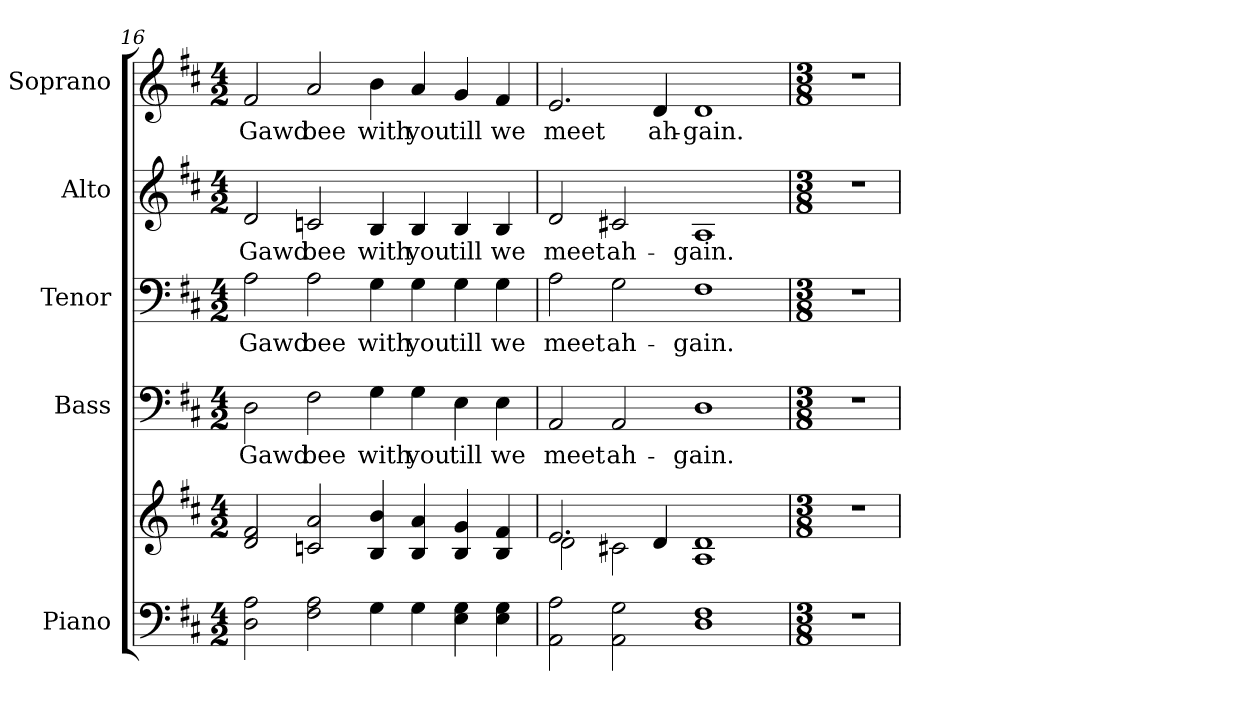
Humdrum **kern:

**kern	**kern	**kern	**text	**kern	**text	**kern	**text	**kern	**text
*part5	*part5	*part4	*part4	*part3	*part3	*part2	*part2	*part1	*part1
*staff6	*staff5	*staff4	*staff4	*staff3	*staff3	*staff2	*staff2	*staff1	*staff1
*I"Piano	*	*I"Bass	*	*I"Tenor	*	*I"Alto	*	*I"Soprano	*
*I'Pno.	*	*I'B.	*	*I'T.	*	*I'A.	*	*I'S.	*
*clefF4	*clefG2	*clefF4	*	*clefF4	*	*clefG2	*	*clefG2	*
*k[f#c#]	*k[f#c#]	*k[f#c#]	*	*k[f#c#]	*	*k[f#c#]	*	*k[f#c#]	*
*D:	*D:	*D:	*	*D:	*	*D:	*	*D:	*
*M4/2	*M4/2	*M4/2	*	*M4/2	*	*M4/2	*	*M4/2	*
=16	=16	=16	=16	=16	=16	=16	=16	=16	=16
!	!	!	!LO:LY:b:color=#000000	!	!	!	!	!	!
!	!	!	!	!	!LO:LY:b:color=#000000	!	!	!	!
!	!	!	!	!	!	!	!LO:LY:b:color=#000000	!	!
!	!	!	!	!	!	!	!	!	!LO:LY:b:color=#000000
2Di\ 2Ai	2di/ 2f#i	2Di\	Gawd	2Ai\	Gawd	2di/	Gawd	2f#i/	Gawd
!	!	!	!LO:LY:b:color=#000000	!	!	!	!	!	!
!	!	!	!	!	!LO:LY:b:color=#000000	!	!	!	!
!	!	!	!	!	!	!	!LO:LY:b:color=#000000	!	!
!	!	!	!	!	!	!	!	!	!LO:LY:b:color=#000000
2F#i\ 2Ai	2cni/ 2ai	2F#i\	bee	2Ai\	bee	2cni/	bee	2ai/	bee
!	!	!	!LO:LY:b:color=#000000	!	!	!	!	!	!
!	!	!	!	!	!LO:LY:b:color=#000000	!	!	!	!
!	!	!	!	!	!	!	!LO:LY:b:color=#000000	!	!
!	!	!	!	!	!	!	!	!	!LO:LY:b:color=#000000
4Gi\	4Bi/ 4bi	4Gi\	with	4Gi\	with	4Bi/	with	4bi\	with
!	!	!	!LO:LY:b:color=#000000	!	!	!	!	!	!
!	!	!	!	!	!LO:LY:b:color=#000000	!	!	!	!
!	!	!	!	!	!	!	!LO:LY:b:color=#000000	!	!
!	!	!	!	!	!	!	!	!	!LO:LY:b:color=#000000
4Gi\	4Bi/ 4ai	4Gi\	you	4Gi\	you	4Bi/	you	4ai/	you
!	!	!	!LO:LY:b:color=#000000	!	!	!	!	!	!
!	!	!	!	!	!LO:LY:b:color=#000000	!	!	!	!
!	!	!	!	!	!	!	!LO:LY:b:color=#000000	!	!
!	!	!	!	!	!	!	!	!	!LO:LY:b:color=#000000
4Ei\ 4Gi	4Bi/ 4gi	4Ei\	till	4Gi\	till	4Bi/	till	4gi/	till
!	!	!	!LO:LY:b:color=#000000	!	!	!	!	!	!
!	!	!	!	!	!LO:LY:b:color=#000000	!	!	!	!
!	!	!	!	!	!	!	!LO:LY:b:color=#000000	!	!
!	!	!	!	!	!	!	!	!	!LO:LY:b:color=#000000
4Ei\ 4Gi	4Bi/ 4f#i	4Ei\	we	4Gi\	we	4Bi/	we	4f#i/	we
!!LO:PB:g=z
=17	=17	=17	=17	=17	=17	=17	=17	=17	=17
*	*^	*	*	*	*	*	*	*	*
!	!	!	!	!LO:LY:b:color=#000000	!	!	!	!	!	!
!	!	!	!	!	!	!LO:LY:b:color=#000000	!	!	!	!
!	!	!	!	!	!	!	!	!LO:LY:b:color=#000000	!	!
!	!	!	!	!	!	!	!	!	!	!LO:LY:b:color=#000000
2AAi\ 2Ai	2.ei/	2di\	2AAi/	meet	2Ai\	meet	2di/	meet	2.ei/	meet
!	!	!	!	!LO:LY:b:color=#000000	!	!	!	!	!	!
!	!	!	!	!	!	!LO:LY:b:color=#000000	!	!	!	!
!	!	!	!	!	!	!	!	!LO:LY:b:color=#000000	!	!
2AAi\ 2Gi	.	2c#Xi\	2AAi/	ah-	2Gi\	ah-	2c#Xi/	ah-	.	.
!	!	!	!	!	!	!	!	!	!	!LO:LY:b:color=#000000
.	4di/	.	.	.	.	.	.	.	4di/	ah-
!	!	!	!	!LO:LY:b:color=#000000	!	!	!	!	!	!
!	!	!	!	!	!	!LO:LY:b:color=#000000	!	!	!	!
!	!	!	!	!	!	!	!	!LO:LY:b:color=#000000	!	!
!	!	!	!	!	!	!	!	!	!	!LO:LY:b:color=#000000
1Di 1F#i	1Ai 1di	1ryy	1Di	-gain.	1F#i	-gain.	1Ai	-gain.	1di	-gain.
*	*v	*v	*	*	*	*	*	*	*	*
=18	=18	=18	=18	=18	=18	=18	=18	=18	=18
*M3/8	*M3/8	*M3/8	*	*M3/8	*	*M3/8	*	*M3/8	*
*	*^	*	*	*	*	*	*	*	*
!LO:N:vis=1	!LO:N:vis=1	!	!LO:N:vis=1	!	!LO:N:vis=1	!	!LO:N:vis=1	!	!LO:N:vis=1	!
*	*v	*v	*	*	*	*	*	*	*	*
4.r	4.r	4.r	.	4.r	.	4.r	.	4.r	.
=	=	=	=	=	=	=	=	=	=
*-	*-	*-	*-	*-	*-	*-	*-	*-	*-
